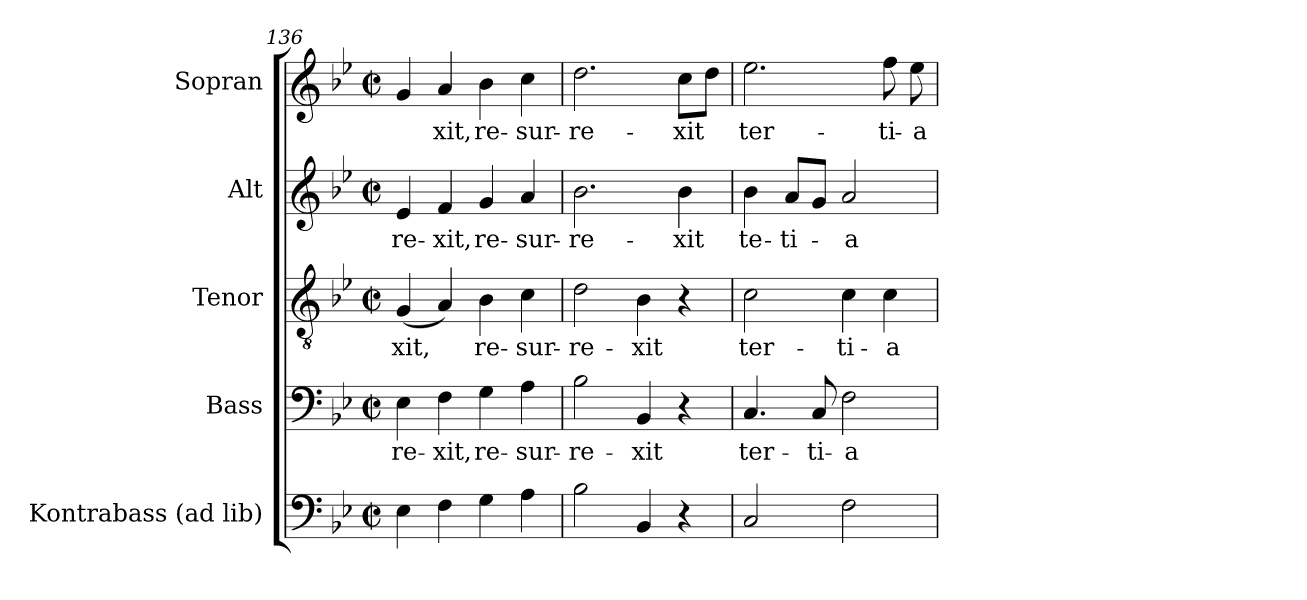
**kern	**kern	**text	**kern	**text	**kern	**text	**kern	**text
*part5	*part4	*part4	*part3	*part3	*part2	*part2	*part1	*part1
*staff5	*staff4	*staff4	*staff3	*staff3	*staff2	*staff2	*staff1	*staff1
*I"Kontrabass (ad lib)	*I"Bass	*	*I"Tenor	*	*I"Alt	*	*I"Sopran	*
*I'Kb.	*I'B.	*	*I'T.	*	*I'A.	*	*I'S.	*
*clefF4	*clefF4	*	*clefGv2	*	*clefG2	*	*clefG2	*
*ITrd7c12	*	*	*	*	*	*	*	*
*k[b-e-]	*k[b-e-]	*	*k[b-e-]	*	*k[b-e-]	*	*k[b-e-]	*
*B-:	*B-:	*	*B-:	*	*B-:	*	*B-:	*
*M2/2	*M2/2	*	*M2/2	*	*M2/2	*	*M2/2	*
*met(c|)	*met(c|)	*	*met(c|)	*	*met(c|)	*	*met(c|)	*
=136	=136	=136	=136	=136	=136	=136	=136	=136
!	!	!LO:LY:b	!	!LO:LY:b	!	!LO:LY:b	!	!
4EE-\	4E-\	-re-	(<4G/	-xit,	4e-/	-re-	4g/	.
!	!	!LO:LY:b	!	!	!	!LO:LY:b	!	!LO:LY:b
4FF\	4F\	-xit,	4A/)	.	4f/	-xit,	4a/	-xit,
!	!	!LO:LY:b	!	!LO:LY:b	!	!LO:LY:b	!	!LO:LY:b
4GG\	4G\	re-	4B-\	re-	4g/	re-	4b-\	re-
!	!	!LO:LY:b	!	!LO:LY:b	!	!LO:LY:b	!	!LO:LY:b
4AA\	4A\	-sur-	4c\	-sur-	4a/	-sur-	4cc\	-sur-
=137	=137	=137	=137	=137	=137	=137	=137	=137
!	!	!LO:LY:b	!	!LO:LY:b	!	!LO:LY:b	!	!LO:LY:b
2BB-\	2B-\	-re-	2d\	-re-	2.b-\	-re-	2.dd\	-re-
!	!	!LO:LY:b	!	!LO:LY:b	!	!	!	!
4BBB-/	4BB-/	-xit	4B-\	-xit	.	.	.	.
!	!	!	!	!	!	!LO:LY:b	!	!LO:LY:b
4r	4r	.	4r	.	4b-\	-xit	8cc\L	-xit
.	.	.	.	.	.	.	8dd\J	.
=138	=138	=138	=138	=138	=138	=138	=138	=138
!	!	!LO:LY:b	!	!LO:LY:b	!	!LO:LY:b	!	!LO:LY:b
2CC/	4.C/	ter-	2c\	ter-	4b-\	te-	2.ee-\	ter-
!	!	!	!	!	!	!LO:LY:b	!	!
.	.	.	.	.	8a/L	-ti-	.	.
!	!	!LO:LY:b	!	!	!	!	!	!
.	8C/	-ti-	.	.	8g/J	.	.	.
!	!	!LO:LY:b	!	!LO:LY:b	!	!LO:LY:b	!	!
2FF\	2F\	-a	4c\	-ti-	2a/	-a	.	.
!	!	!	!	!LO:LY:b	!	!	!	!LO:LY:b
.	.	.	4c\	-a	.	.	8ff\	-ti-
!	!	!	!	!	!	!	!	!LO:LY:b
.	.	.	.	.	.	.	8ee-\	-a
=	=	=	=	=	=	=	=	=
*-	*-	*-	*-	*-	*-	*-	*-	*-
